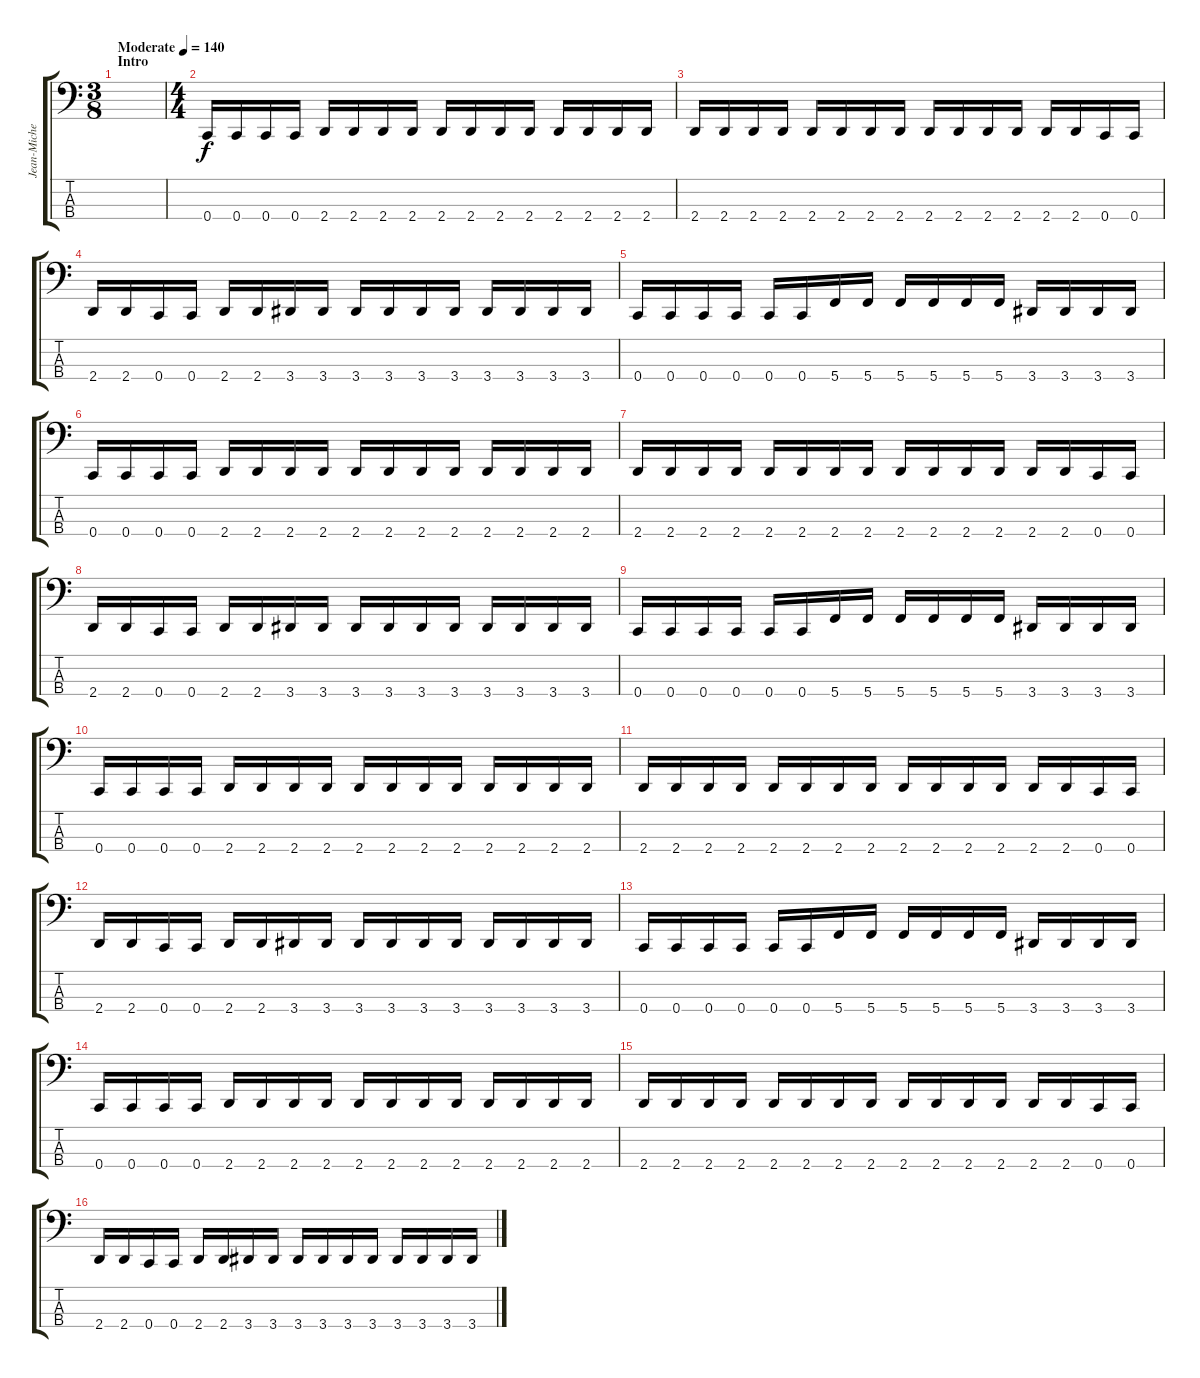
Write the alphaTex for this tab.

\track ("Jean-Michel Labadie" "Jean-Miche") {instrument electricbassfinger}
\staff {score tabs}
\tuning (F2 C2 G1 C1) {hide}
\ts (3 8)
\section ("" "Intro")
\tempo (140 "Moderate")
\clef f4
\ks c
|
\ts (4 4)
0.4.16 0.4.16 0.4.16 0.4.16 2.4.16 2.4.16 2.4.16 2.4.16 2.4.16 2.4.16 2.4.16 2.4.16 2.4.16 2.4.16 2.4.16 2.4.16 |
2.4.16 2.4.16 2.4.16 2.4.16 2.4.16 2.4.16 2.4.16 2.4.16 2.4.16 2.4.16 2.4.16 2.4.16 2.4.16 2.4.16 0.4.16 0.4.16 |
2.4.16 2.4.16 0.4.16 0.4.16 2.4.16 2.4.16 3.4.16 3.4.16 3.4.16 3.4.16 3.4.16 3.4.16 3.4.16 3.4.16 3.4.16 3.4.16 |
0.4.16 0.4.16 0.4.16 0.4.16 0.4.16 0.4.16 5.4.16 5.4.16 5.4.16 5.4.16 5.4.16 5.4.16 3.4.16 3.4.16 3.4.16 3.4.16 |
0.4.16 0.4.16 0.4.16 0.4.16 2.4.16 2.4.16 2.4.16 2.4.16 2.4.16 2.4.16 2.4.16 2.4.16 2.4.16 2.4.16 2.4.16 2.4.16 |
2.4.16 2.4.16 2.4.16 2.4.16 2.4.16 2.4.16 2.4.16 2.4.16 2.4.16 2.4.16 2.4.16 2.4.16 2.4.16 2.4.16 0.4.16 0.4.16 |
2.4.16 2.4.16 0.4.16 0.4.16 2.4.16 2.4.16 3.4.16 3.4.16 3.4.16 3.4.16 3.4.16 3.4.16 3.4.16 3.4.16 3.4.16 3.4.16 |
0.4.16 0.4.16 0.4.16 0.4.16 0.4.16 0.4.16 5.4.16 5.4.16 5.4.16 5.4.16 5.4.16 5.4.16 3.4.16 3.4.16 3.4.16 3.4.16 |
0.4.16 0.4.16 0.4.16 0.4.16 2.4.16 2.4.16 2.4.16 2.4.16 2.4.16 2.4.16 2.4.16 2.4.16 2.4.16 2.4.16 2.4.16 2.4.16 |
2.4.16 2.4.16 2.4.16 2.4.16 2.4.16 2.4.16 2.4.16 2.4.16 2.4.16 2.4.16 2.4.16 2.4.16 2.4.16 2.4.16 0.4.16 0.4.16 |
2.4.16 2.4.16 0.4.16 0.4.16 2.4.16 2.4.16 3.4.16 3.4.16 3.4.16 3.4.16 3.4.16 3.4.16 3.4.16 3.4.16 3.4.16 3.4.16 |
0.4.16 0.4.16 0.4.16 0.4.16 0.4.16 0.4.16 5.4.16 5.4.16 5.4.16 5.4.16 5.4.16 5.4.16 3.4.16 3.4.16 3.4.16 3.4.16 |
0.4.16 0.4.16 0.4.16 0.4.16 2.4.16 2.4.16 2.4.16 2.4.16 2.4.16 2.4.16 2.4.16 2.4.16 2.4.16 2.4.16 2.4.16 2.4.16 |
2.4.16 2.4.16 2.4.16 2.4.16 2.4.16 2.4.16 2.4.16 2.4.16 2.4.16 2.4.16 2.4.16 2.4.16 2.4.16 2.4.16 0.4.16 0.4.16 |
2.4.16 2.4.16 0.4.16 0.4.16 2.4.16 2.4.16 3.4.16 3.4.16 3.4.16 3.4.16 3.4.16 3.4.16 3.4.16 3.4.16 3.4.16 3.4.16
